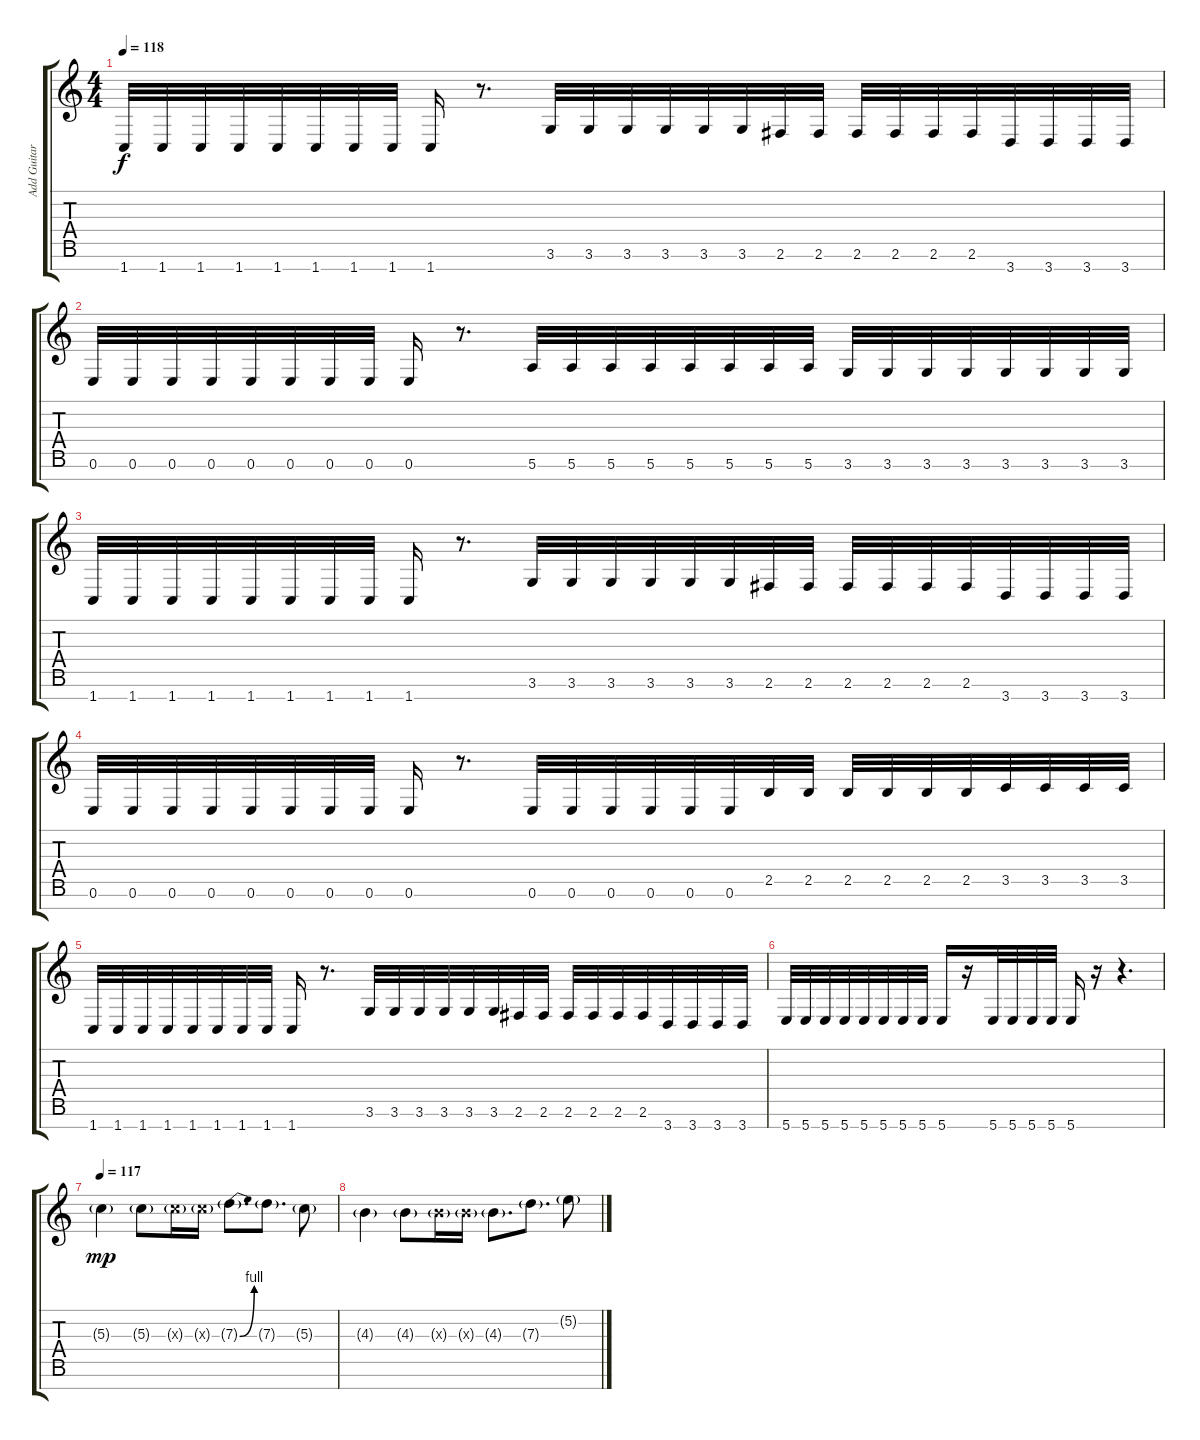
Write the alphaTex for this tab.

\track ("Add Guitar" "Add Guitar") {instrument distortionguitar}
\staff {score tabs}
\tuning (E4 B3 G3 D3 A2 E2 B1) {hide}
\ts (4 4)
\tempo 118
\clef g2
\ks c
1.7.32{dy f} 1.7.32 1.7.32 1.7.32 1.7.32 1.7.32 1.7.32 1.7.32 1.7.16 r.8{d} 3.6.32 3.6.32 3.6.32 3.6.32 3.6.32 3.6.32 2.6.32 2.6.32 2.6.32 2.6.32 2.6.32 2.6.32 3.7.32 3.7.32 3.7.32 3.7.32 |
0.6.32 0.6.32 0.6.32 0.6.32 0.6.32 0.6.32 0.6.32 0.6.32 0.6.16 r.8{d} 5.6.32 5.6.32 5.6.32 5.6.32 5.6.32 5.6.32 5.6.32 5.6.32 3.6.32 3.6.32 3.6.32 3.6.32 3.6.32 3.6.32 3.6.32 3.6.32 |
1.7.32 1.7.32 1.7.32 1.7.32 1.7.32 1.7.32 1.7.32 1.7.32 1.7.16 r.8{d} 3.6.32 3.6.32 3.6.32 3.6.32 3.6.32 3.6.32 2.6.32 2.6.32 2.6.32 2.6.32 2.6.32 2.6.32 3.7.32 3.7.32 3.7.32 3.7.32 |
0.6.32 0.6.32 0.6.32 0.6.32 0.6.32 0.6.32 0.6.32 0.6.32 0.6.16 r.8{d} 0.6.32 0.6.32 0.6.32 0.6.32 0.6.32 0.6.32 2.5.32 2.5.32 2.5.32 2.5.32 2.5.32 2.5.32 3.5.32 3.5.32 3.5.32 3.5.32 |
1.7.32 1.7.32 1.7.32 1.7.32 1.7.32 1.7.32 1.7.32 1.7.32 1.7.16 r.8{d} 3.6.32 3.6.32 3.6.32 3.6.32 3.6.32 3.6.32 2.6.32 2.6.32 2.6.32 2.6.32 2.6.32 2.6.32 3.7.32 3.7.32 3.7.32 3.7.32 |
5.7.32 5.7.32 5.7.32 5.7.32 5.7.32 5.7.32 5.7.32 5.7.32 5.7.16 r.16 5.7.32 5.7.32 5.7.32 5.7.32 5.7.16 r.16 r.4{d} |
\tempo 117
5.3{g}.4{dy mp balance 8} 5.3{g}.8 5.3{g x}.16 5.3{g x}.16 7.3{be (bend 0 0 60 4) g}.8{d} 7.3{g}.8{d} 5.3{g}.8 |
4.3{g}.4 4.3{g}.8 4.3{g x}.16 4.3{g x}.16 4.3{g}.8{d} 7.3{g}.8{d} 5.2{g}.8
